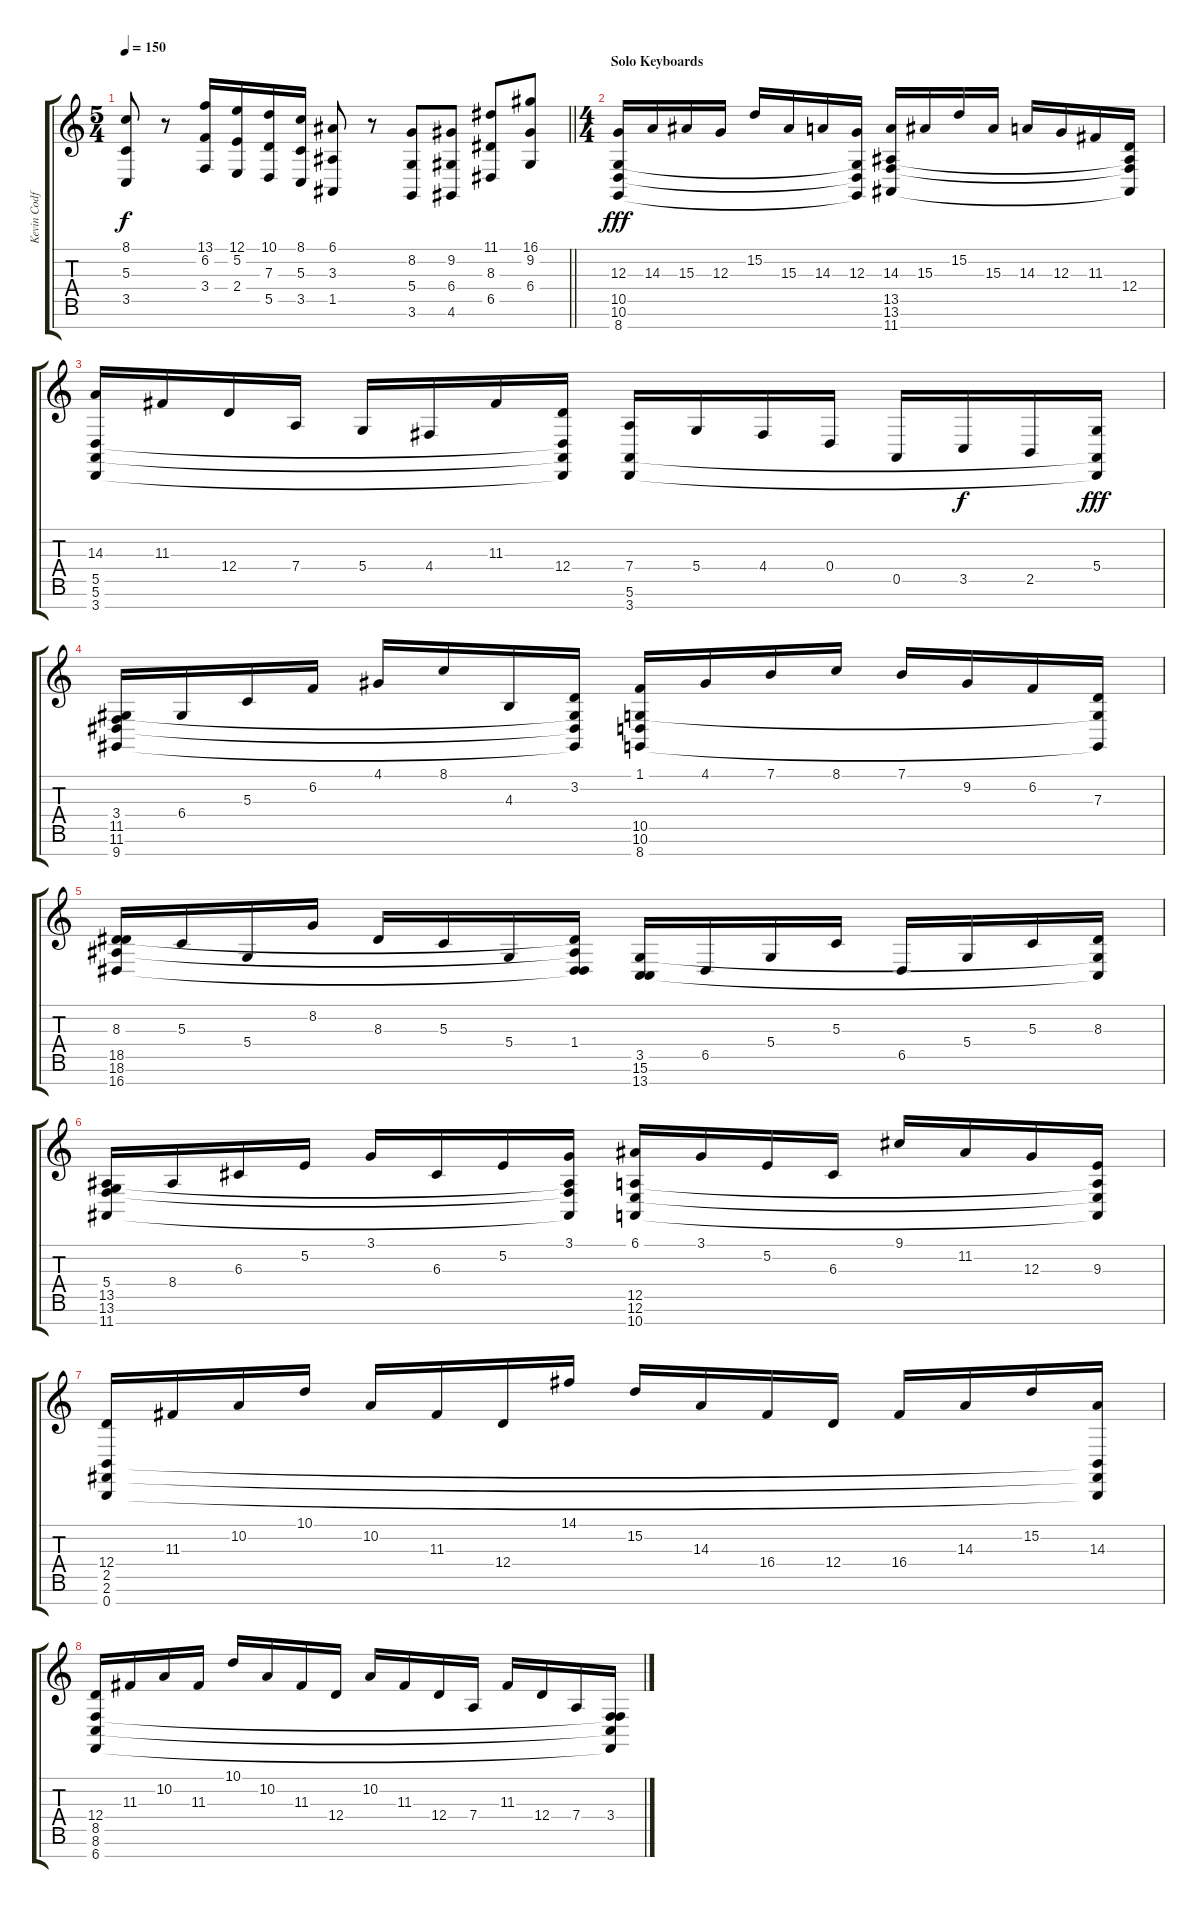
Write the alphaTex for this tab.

\track ("Kevin Codfert - Keyboards" "Kevin Codf") {instrument acousticgrandpiano}
\staff {score tabs}
\tuning (E4 B3 G3 D3 A2 E2 B1) {hide}
\ts (5 4)
\tempo 150
\clef g2
\barLineRight lightlight
\ks c
(8.1 5.3 3.5).8{dy f} r.8 (13.1 6.2 3.4).16 (12.1 5.2 2.4).16 (10.1 7.3 5.5).16 (8.1 5.3 3.5).16 (6.1 3.3 1.5).8 r.8 (8.2 5.4 3.6).8 (9.2 6.4 4.6).8 (11.1 8.3 6.5).8 (16.1 9.2 6.4).8 |
\ts (4 4)
\section ("" "Solo Keyboards")
(12.3 10.5 10.6 8.7).16{dy fff} 14.3.16 15.3.16 12.3.16 15.2.16 15.3.16 14.3.16 (12.3 10.5{t} 10.6{t} 8.7{t}).16 (14.3 13.5 13.6 11.7).16 15.3.16 15.2.16 15.3.16 14.3.16 12.3.16 11.3.16 (12.4 13.5{t} 13.6{t} 11.7{t}).16 |
(14.3 5.5 5.6 3.7).16 11.3.16 12.4.16 7.4.16 5.4.16 4.4.16 11.3.16 (12.4 5.5{t} 5.6{t} 3.7{t}).16 (7.4 5.6 3.7).16 5.4.16 4.4.16 0.4.16 0.5.16 3.5.16{dy f} 2.5.16 (5.4 5.6{t} 3.7{t}).16{dy fff} |
(3.4 11.5 11.6 9.7).16 6.4.16 5.3.16 6.2.16 4.1.16 8.1.16 4.3.16 (3.2 11.5{t} 11.6{t} 9.7{t}).16 (1.1 10.5 10.6 8.7).16 4.1.16 7.1.16 8.1.16 7.1.16 9.2.16 6.2.16 (7.3 10.5{t} 8.7{t}).16 |
(8.3 18.5 18.6 16.7).16 5.3.16 5.4.16 8.2.16 8.3.16 5.3.16 5.4.16 (1.4 18.5{t} 18.6{t} 16.7{t}).16 (3.5 15.6 13.7).16 6.5.16 5.4.16 5.3.16 6.5.16 5.4.16 5.3.16 (8.3 15.6{t} 13.7{t}).16 |
(5.4 13.5 13.6 11.7).16 8.4.16 6.3.16 5.2.16 3.1.16 6.3.16 5.2.16 (3.1 13.5{t} 13.6{t} 11.7{t}).16 (6.1 12.5 12.6 10.7).16 3.1.16 5.2.16 6.3.16 9.1.16 11.2.16 12.3.16 (9.3 12.5{t} 12.6{t} 10.7{t}).16 |
(12.4 2.5 2.6 0.7).16 11.3.16 10.2.16 10.1.16 10.2.16 11.3.16 12.4.16 14.1.16 15.2.16 14.3.16 16.4.16 12.4.16 16.4.16 14.3.16 15.2.16 (14.3 2.5{t} 2.6{t} 0.7{t}).16 |
(12.4 8.5 8.6 6.7).16 11.3.16 10.2.16 11.3.16 10.1.16 10.2.16 11.3.16 12.4.16 10.2.16 11.3.16 12.4.16 7.4.16 11.3.16 12.4.16 7.4.16 (3.4 8.5{t} 8.6{t} 6.7{t}).16
